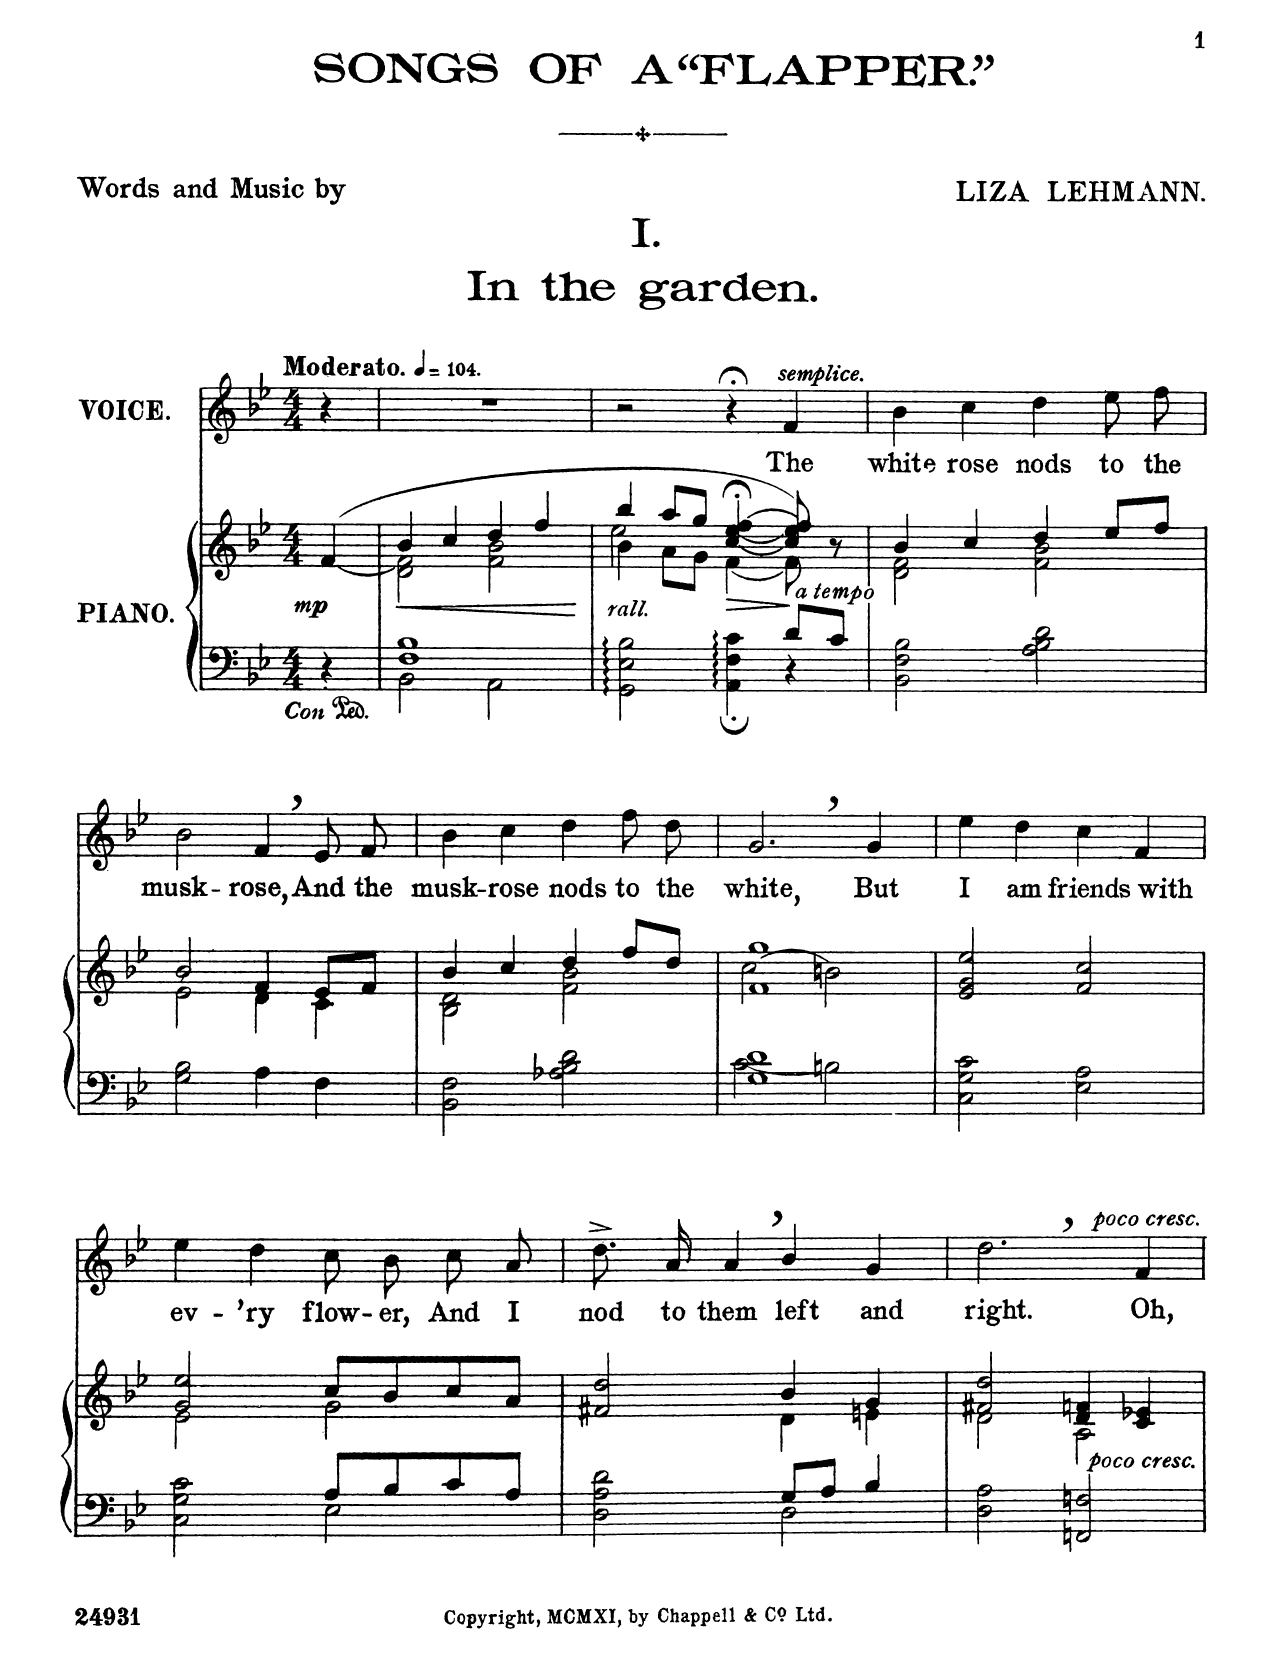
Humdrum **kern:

**kern	**kern	**dynam	**kern	**text
*part2	*part2	*part2	*part1	*part1
*staff3	*staff2	*staff2/3	*staff1	*staff1
*I"Piano	*	*	*I"Voice	*
*I'Pno	*	*	*	*
*clefF4	*clefG2	*	*clefG2	*
*k[b-e-]	*k[b-e-]	*	*k[b-e-]	*
*M4/4	*M4/4	*	*M4/4	*
*MM104	*MM104	*	*MM104	*
=	=	=	=	=
!	!	!	!LO:TX:a:B:t=Moderato	!
!	!	!LO:DY:b	!	!
4r	([<4f/	mp	4r	.
=1	=1	=1	=1	=1
*^	*	*	*	*
!	!	!	!LO:HP:b	!	!
*	*	*^	*	*	*
1F 1B-	2BB-\	4b-/	2d\ 2f\]	<	1r	.
.	.	4cc/	.	.	.	.
.	2AA\	4dd/	2f\ 2b-\	.	.	.
.	.	4ff/	.	.	.	.
*v	*v	*	*	*	*	*
*	*v	*v	*	*	*
.	.	[	.	.
=2	=2	=2	=2	=2
*^	*^	*	*	*
*	*	*	*^	*	*	*
!LO:TX:i:t=rall.	!	!	!	!	!	!	!
2GG\ 2E-\ 2B-\	2ryy	4bb-/	4b-\	2ee-\	.	2r	.
.	.	8aa/L	8a\L	.	.	.	.
.	.	8gg/J	8g\J	.	.	.	.
!	!	!	!	!	!LO:HP:b	!	!
4AA\; 4F\; 4c\;	4ryy	[<4cc/;< [<4ee-/;< [4ff/;<	[4f\	2ryy	>	4r;<	.
!	!	!	!	!	!	!LO:TX:i:t=semplice	!
!LO:TX:i:t=a tempo	!	!	!	!	!	!	!
8d/L	4r	8cc/] 8ee-/] 8ff/])	8f\]	.	]	4f/	The
8c/J	.	8r	8ryy	.	.	.	.
*v	*v	*	*	*	*	*	*
*	*	*v	*v	*	*	*
=3	=3	=3	=3	=3	=3
2BB-\ 2F\ 2B-\	4b-/	2d\ 2f\	.	4b-\	white
.	4cc/	.	.	4cc\	rose
2A\ 2B-\ 2d\	4dd/	2f\ 2b-\	.	4dd\	nods
.	8ee-/L	.	.	8ee-\L	to
.	8ff/J	.	.	8ff\J	the
=4	=4	=4	=4	=4	=4
2G\ 2B-\	2b-/	2e-\	.	2b-\	musk-
4A\	4f/	4d\	.	4f,/	-rose,
4F\	8e-/L	4c\	.	8e-/L	And
.	8f/J	.	.	8f/J	the
=5	=5	=5	=5	=5	=5
2BB-\ 2F\	4b-/	2B-\ 2d\	.	4b-\	musk-
.	4cc/	.	.	4cc\	-rose
2A-X\ 2B-\ 2d\	4dd/	2f\ 2b-\	.	4dd\	nods
.	8ff/L	.	.	8ff\L	to
.	8dd/J	.	.	8dd\J	the
=6	=6	=6	=6	=6	=6
*^	*	*	*	*	*
1G 1d	2c\	1f 1gg	(>2cc\	.	2.g,/	white,
.	2Bn\	.	2bn\)	.	.	.
.	.	.	.	.	4g/	But
*v	*v	*	*	*	*	*
*	*v	*v	*	*	*
=7	=7	=7	=7	=7
2C\ 2G\ 2c\	2e-/ 2g/ 2ee-/	.	4ee-\	I
.	.	.	4dd\	am
2E-\ 2A\	2f/ 2cc/	.	4cc\	friends
.	.	.	4f/	with
=8	=8	=8	=8	=8
*^	*^	*	*	*
2C\ 2G\ 2c\	2ryy	2g/ 2ee-/	2e-\	.	4ee-\	ev-
.	.	.	.	.	4dd\	-’ry
8A/L	2E-\	8cc/L	2g\	.	8cc\L	flow-
8B-/	.	8b-/	.	.	8b-\J	-er,
8c/	.	8cc/	.	.	8cc\L	And
8A/J	.	8a/J	.	.	8a\J	I
=9	=9	=9	=9	=9	=9	=9
2D\ 2A\ 2d\	2ryy	2f#X/ 2dd/	2ryy	.	8.dd^\L	nod
.	.	.	.	.	16a\Jk	to
.	.	.	.	.	4a,/	them
8G/L	2D\	4b-/	4d\	.	4b-/	left
8A/J	.	.	.	.	.	.
4B-/	.	4g/	4en\	.	4g/	and
*v	*v	*	*	*	*	*
=10	=10	=10	=10	=10	=10
2D\ 2A\	2f#X/ 2dd/	2d\	.	2.dd,\	right.
!	!LO:TX:b:i:t=poco cresc.	!	!	!	!
2FFn/ 2Fn/	4d/ 4fn/	2A\	.	.	.
!	!	!	!	!LO:TX:a:i:t=poco cresc.	!
.	4c/ 4e-X/	.	.	4f/	Oh,
*	*v	*v	*	*	*
=	=	=	=	=
*-	*-	*-	*-	*-
